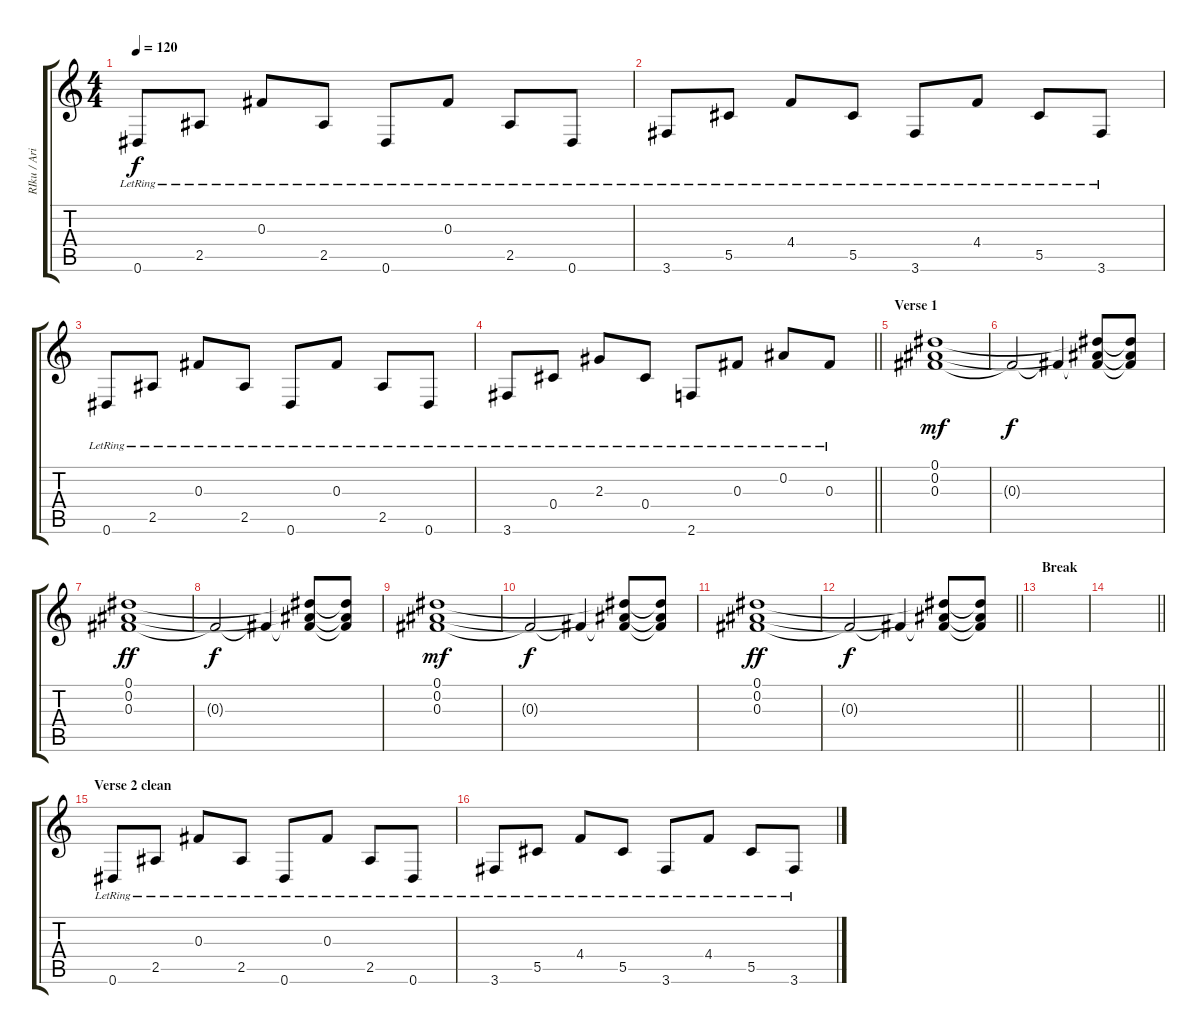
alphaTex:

\track ("RIku / Ari    Clean/ fill" "RIku / Ari") {instrument electricguitarclean}
\staff {score tabs}
\tuning (Eb4 Bb3 Gb3 Db3 Ab2 Eb2) {hide}
\ts (4 4)
\tempo 120
\clef g2
\ks c
0.6{lr}.8{dy f} 2.5{lr}.8 0.3{lr}.8 2.5{lr}.8 0.6{lr}.8 0.3{lr}.8 2.5{lr}.8 0.6{lr}.8 |
3.6{lr}.8 5.5{lr}.8 4.4{lr}.8 5.5{lr}.8 3.6{lr}.8 4.4{lr}.8 5.5{lr}.8 3.6{lr}.8 |
0.6{lr}.8 2.5{lr}.8 0.3{lr}.8 2.5{lr}.8 0.6{lr}.8 0.3{lr}.8 2.5{lr}.8 0.6{lr}.8 |
\barLineRight lightlight
3.6{lr}.8 0.4{lr}.8 2.3{lr}.8 0.4{lr}.8 2.6{lr}.8 0.3{lr}.8 0.2{lr}.8 0.3{lr}.8 |
\section ("" "Verse 1")
(0.1 0.2 0.3).1{dy mf volume 6 instrument distortionguitar} |
0.3{t}.2{dy f} 0.3{t}.4 (0.1{t} 0.2{t} 0.3{t}).8 (0.1{t} 0.2{t} 0.3{t}).8{volume 9} |
(0.1 0.2 0.3).1{dy ff volume 5} |
0.3{t}.2{dy f} 0.3{t}.4 (0.1{t} 0.2{t} 0.3{t}).8 (0.1{t} 0.2{t} 0.3{t}).8{volume 12} |
(0.1 0.2 0.3).1{dy mf volume 6 instrument distortionguitar} |
0.3{t}.2{dy f} 0.3{t}.4 (0.1{t} 0.2{t} 0.3{t}).8 (0.1{t} 0.2{t} 0.3{t}).8{volume 9} |
(0.1 0.2 0.3).1{dy ff volume 5} |
\barLineRight lightlight
0.3{t}.2{dy f} 0.3{t}.4 (0.1{t} 0.2{t} 0.3{t}).8 (0.1{t} 0.2{t} 0.3{t}).8{volume 12} |
\section ("" "Break")
|
\barLineRight lightlight
|
\section ("" "Verse 2 clean")
0.6{lr}.8{instrument electricguitarclean} 2.5{lr}.8 0.3{lr}.8 2.5{lr}.8 0.6{lr}.8 0.3{lr}.8 2.5{lr}.8 0.6{lr}.8 |
3.6{lr}.8 5.5{lr}.8 4.4{lr}.8 5.5{lr}.8 3.6{lr}.8 4.4{lr}.8 5.5{lr}.8 3.6{lr}.8
